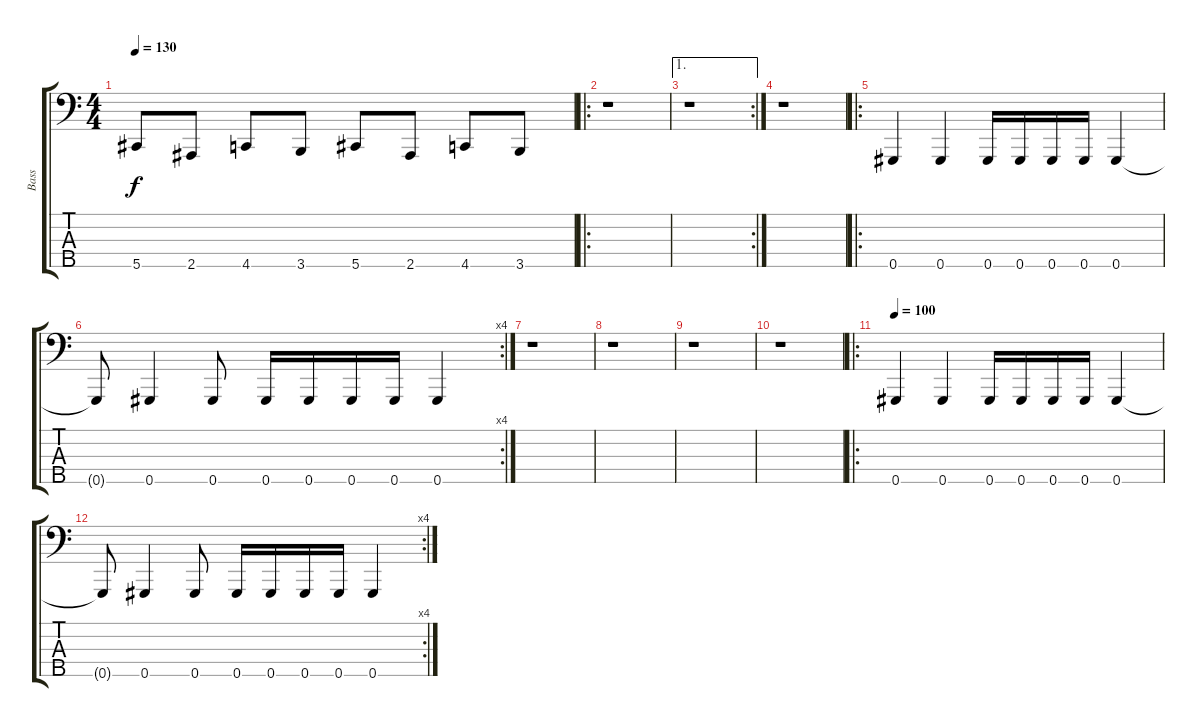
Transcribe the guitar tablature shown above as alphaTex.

\track ("Bass" "Bass") {instrument electricbassfinger}
\staff {score tabs}
\tuning (Gb2 Db2 Ab1 Eb1 Ab0) {hide}
\ts (4 4)
\tempo 130
\clef f4
\ks c
5.5.8{dy f} 2.5.8 4.5.8 3.5.8 5.5.8 2.5.8 4.5.8 3.5.8 |
\ro
r.1 |
\ae 1
\rc 2
r.1 |
r.1 |
\ro
0.5.4 0.5.4 0.5.16 0.5.16 0.5.16 0.5.16 0.5.4 |
\rc 4
0.5{t}.8 0.5.4 0.5.8 0.5.16 0.5.16 0.5.16 0.5.16 0.5.4 |
r.1 |
r.1 |
r.1 |
r.1 |
\ro
\tempo 100
0.5.4 0.5.4 0.5.16 0.5.16 0.5.16 0.5.16 0.5.4 |
\rc 4
0.5{t}.8 0.5.4 0.5.8 0.5.16 0.5.16 0.5.16 0.5.16 0.5.4
